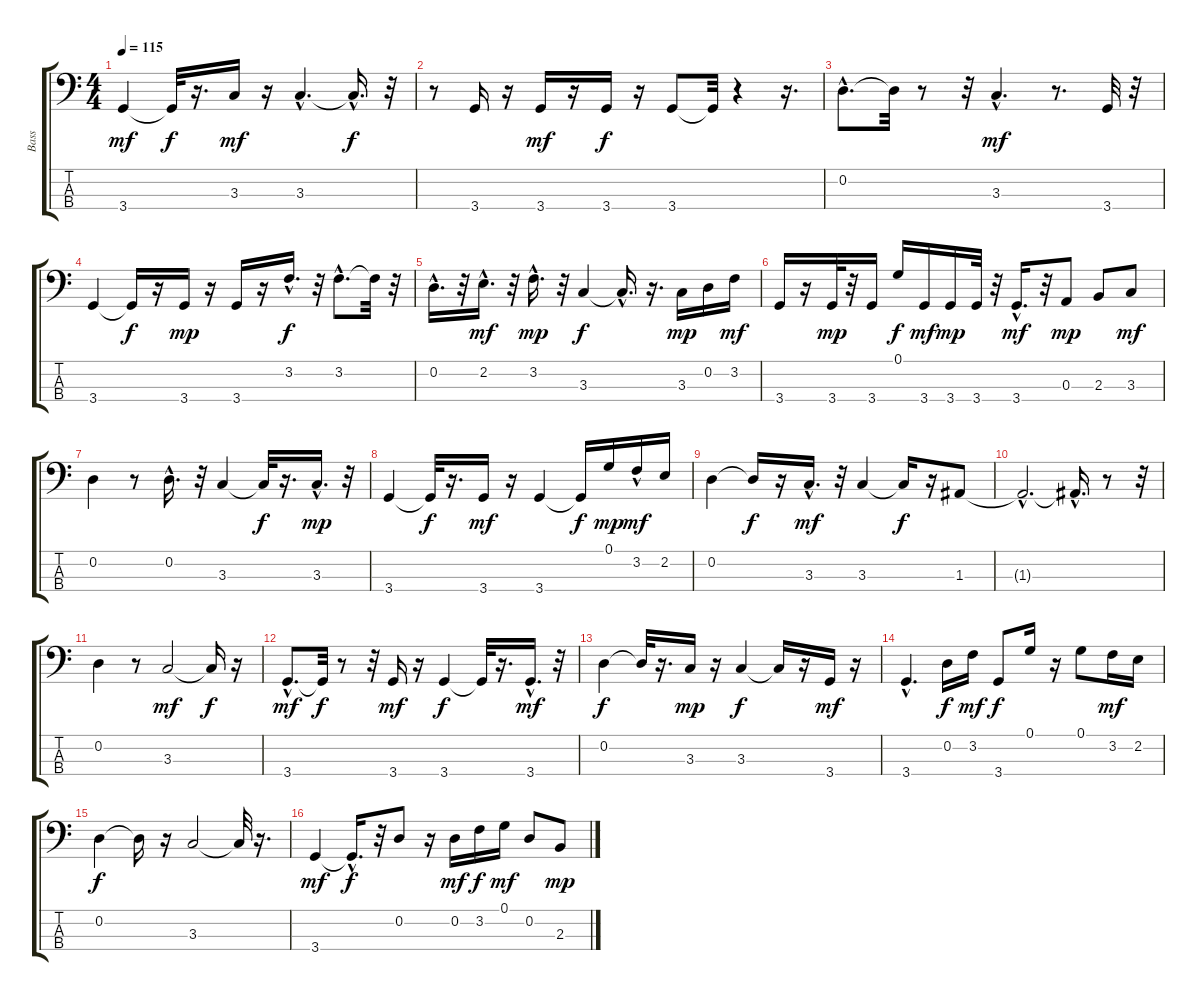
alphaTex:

\track ("Bass" "Bass") {instrument electricbassfinger}
\staff {score tabs}
\tuning (G2 D2 A1 E1) {hide}
\ts (4 4)
\tempo 115
\clef f4
\ks c
3.4.4{dy mf} 3.4{t}.32{dy f} r.16{d} 3.3.16{dy mf} r.16 3.3{hac}.4{d} 3.3{hac t}.16{d dy f} r.32 |
r.8 3.4.16 r.16 3.4.16{dy mf} r.16 3.4.16{dy f} r.16 3.4.8 3.4{t}.32 r.4 r.16{d} |
0.2{hac}.8{d} 0.2{t}.32 r.8 r.32 3.3{hac}.4{d dy mf} r.8{d} 3.4.32 r.32 |
3.4.4 3.4{t}.16{dy f} r.16 3.4.16{dy mp} r.16 3.4.16 r.16 3.2{hac}.16{d dy f} r.32 3.2{hac}.8{d} 3.2{t}.32 r.32 |
0.2{hac}.16{d} r.32 2.2{hac}.16{d dy mf} r.32 3.2{hac}.16{d dy mp} r.32 3.3.4{dy f} 3.3{hac t}.16{d} r.16{d} 3.3.16{dy mp} 0.2.16 3.2.16{dy mf} |
3.4.16 r.16 3.4.32{dy mp} r.32 3.4.16 0.1.16{dy f} 3.4.16{dy mf} 3.4.16{dy mp} 3.4.32 r.32 3.4{hac}.16{d dy mf} r.32 0.3.8{dy mp} 2.3.8 3.3.8{dy mf} |
0.2.4 r.8 0.2{hac}.16{d} r.32 3.3.4 3.3{t}.32{dy f} r.16{d} 3.3{hac}.16{d dy mp} r.32 |
3.4.4 3.4{t}.32{dy f} r.16{d} 3.4.16{dy mf} r.16 3.4.4 3.4{t}.16{dy f} 0.1.16{dy mp} 3.2{hac}.16{dy mf} 2.2.16 |
0.2.4 0.2{t}.16{dy f} r.16 3.3{hac}.16{d dy mf} r.32 3.3.4 3.3{t}.16{dy f} r.16 1.3.8 |
1.3{hac t}.2{d} 1.3{hac t}.16{d} r.8 r.32 |
0.2.4 r.8 3.3.2{dy mf} 3.3{t}.16{dy f} r.16 |
3.4{hac}.8{d dy mf} 3.4{t}.32{dy f} r.8 r.32 3.4.16{dy mf} r.16 3.4.4{dy f} 3.4{t}.32 r.16{d} 3.4{hac}.16{d dy mf} r.32 |
0.2.4{dy f} 0.2{t}.32 r.16{d} 3.3.16{dy mp} r.16 3.3.4{dy f} 3.3{t}.16 r.16 3.4.16{dy mf} r.16 |
3.4{hac}.4{d} 0.2.16{dy f} 3.2.16{dy mf} 3.4.8{dy f} 0.1.16 r.16 0.1.8 3.2.16{dy mf} 2.2.16 |
0.2.4{dy f} 0.2{t}.16 r.16 3.3.2 3.3{t}.32 r.16{d} |
3.4.4{dy mf} 3.4{hac t}.16{d dy f} r.32 0.2.8 r.16 0.2.16{dy mf} 3.2.16{dy f} 0.1.16{dy mf} 0.2.8 2.3.8{dy mp}
